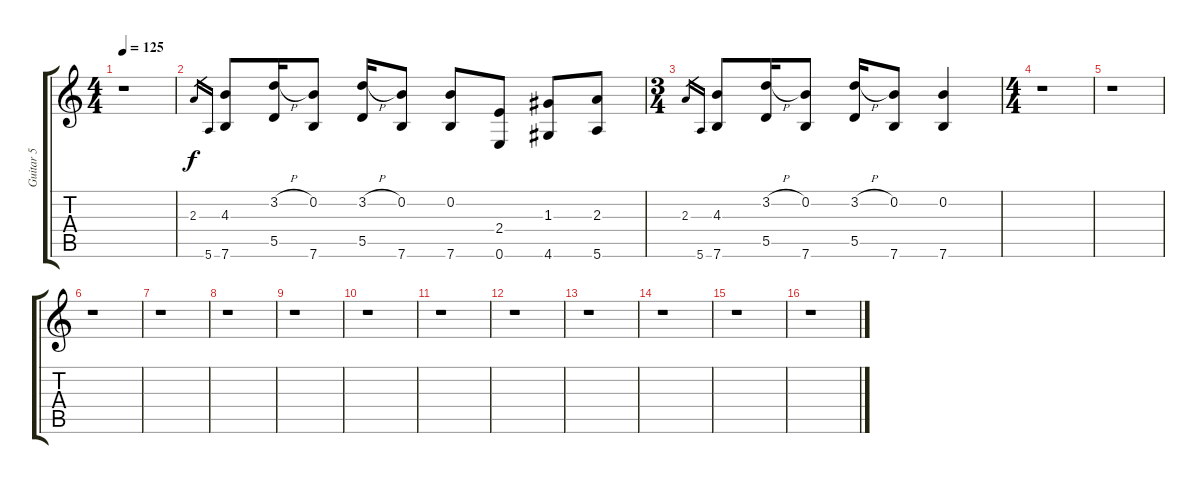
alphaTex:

\track ("Guitar 5" "Guitar 5") {instrument acousticguitarnylon}
\staff {score tabs}
\tuning (E4 B3 G3 D3 A2 E2) {hide}
\ts (4 4)
\tempo 125
\clef g2
\ks c
r.1{dy f} |
2.3.16{gr} 5.6.16{gr} (4.3 7.6).8 (3.2{h} 5.5).16 (0.2 7.6).8 (3.2{h} 5.5).16 (0.2 7.6).8 (0.2 7.6).8 (2.4 0.6).8 (1.3 4.6).8 (2.3 5.6).8 |
\ts (3 4)
2.3.16{gr} 5.6.16{gr} (4.3 7.6).8 (3.2{h} 5.5).16 (0.2 7.6).8 (3.2{h} 5.5).16 (0.2 7.6).8 (0.2 7.6).4 |
\ts (4 4)
r.1 |
r.1 |
r.1 |
r.1 |
r.1 |
r.1 |
r.1 |
r.1 |
r.1 |
r.1 |
r.1 |
r.1 |
r.1
